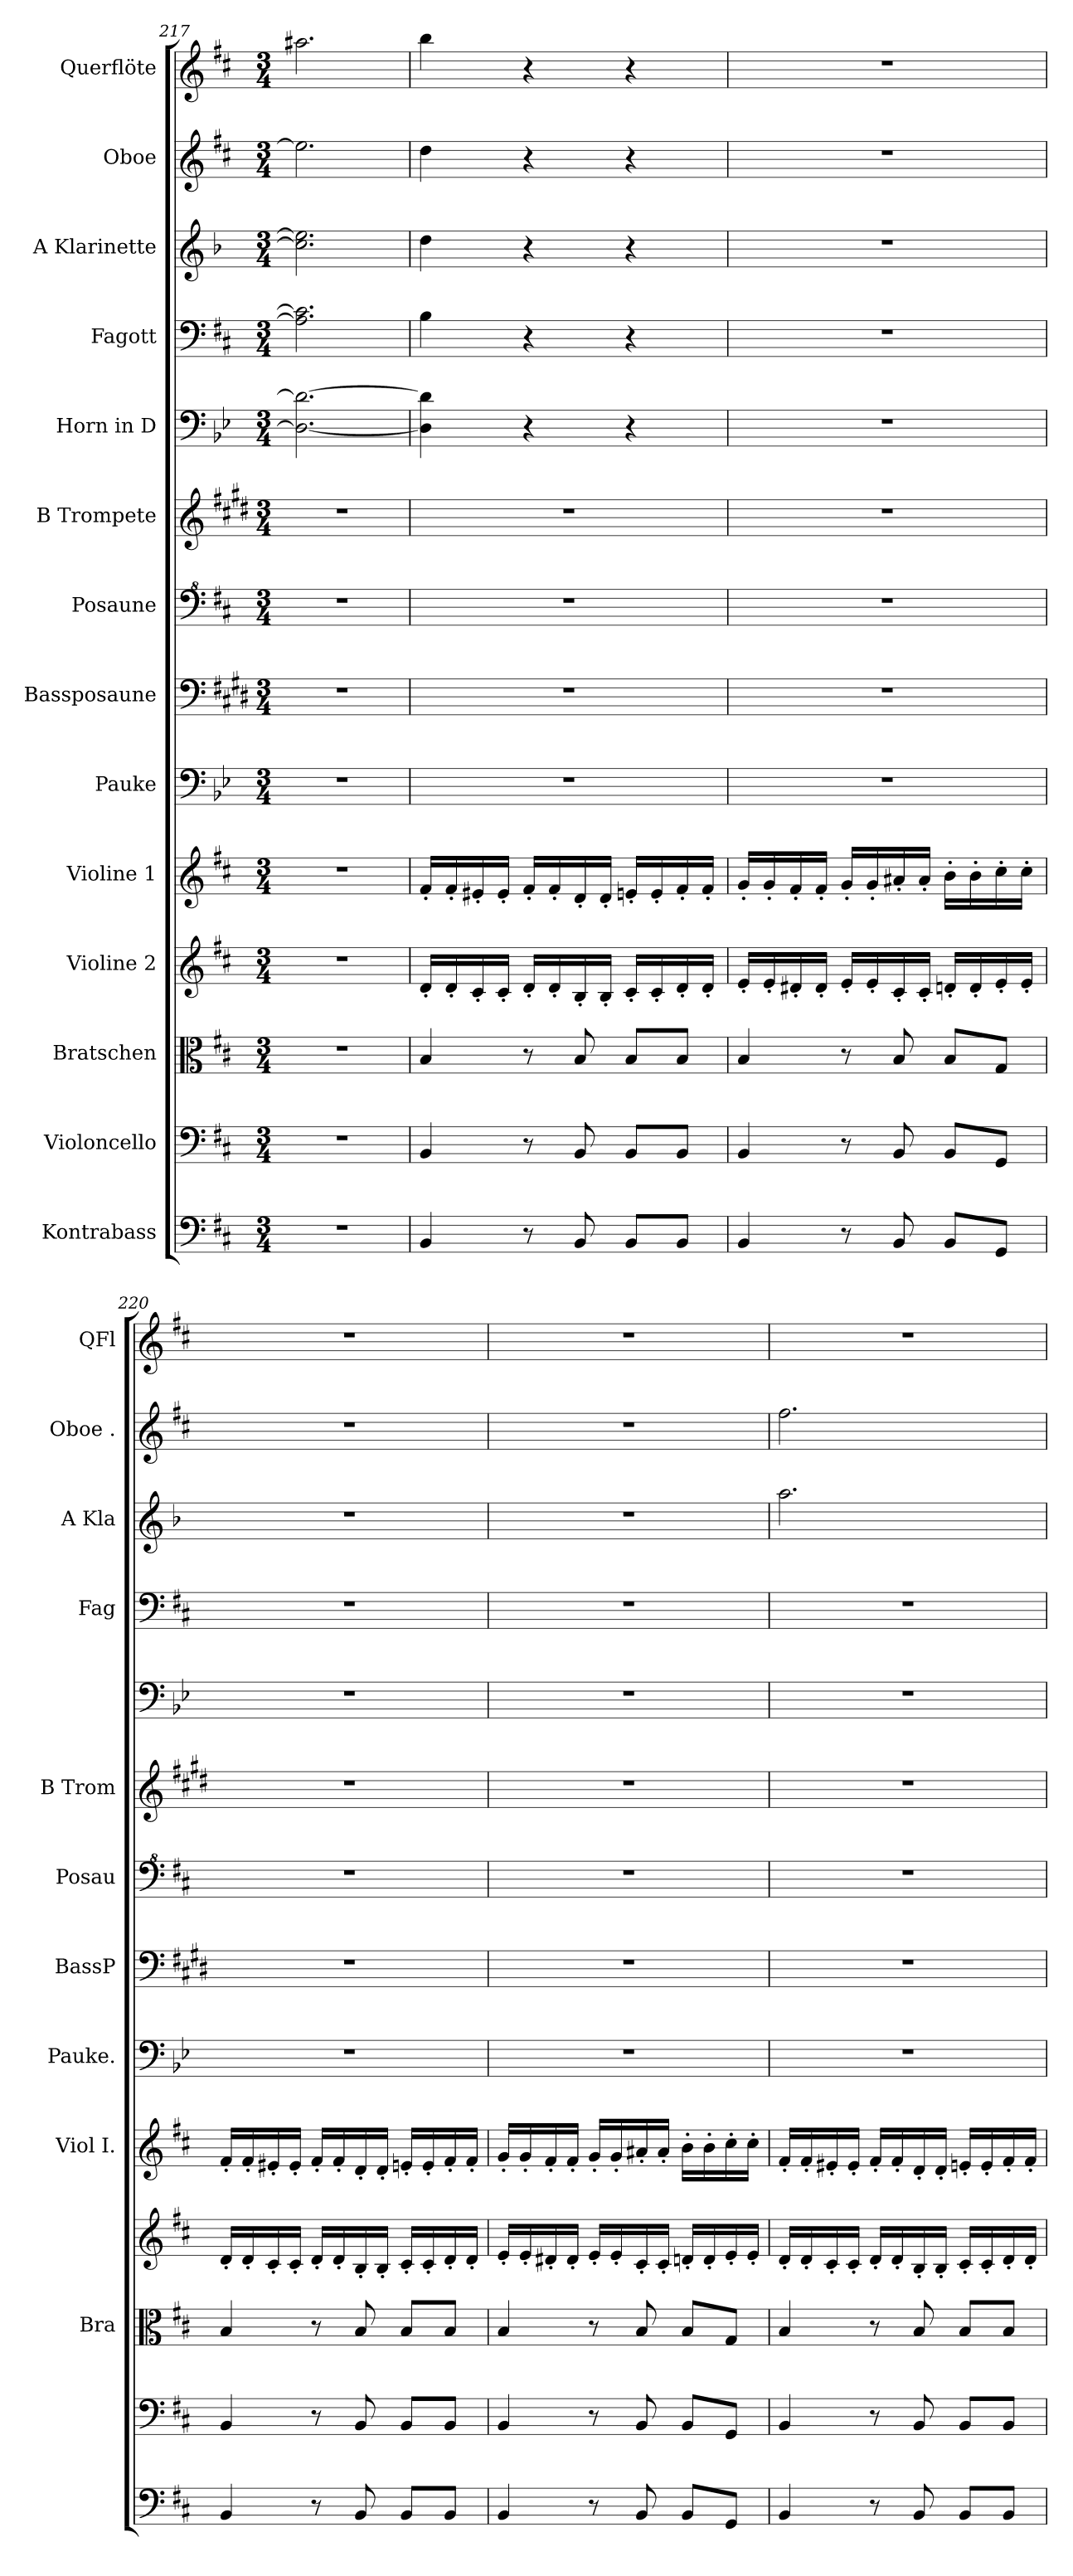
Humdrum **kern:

**kern	**kern	**kern	**kern	**kern	**kern	**kern	**kern	**kern	**kern	**kern	**kern	**kern	**kern
*part14	*part13	*part12	*part11	*part10	*part9	*part8	*part7	*part6	*part5	*part4	*part3	*part2	*part1
*staff14	*staff13	*staff12	*staff11	*staff10	*staff9	*staff8	*staff7	*staff6	*staff5	*staff4	*staff3	*staff2	*staff1
*I"Kontrabass	*I"Violoncello	*I"Bratschen	*I"Violine 2	*I"Violine 1	*I"Pauke	*I"Bassposaune	*I"Posaune	*I"B Trompete	*I"Horn in D	*I"Fagott	*I"A Klarinette	*I"Oboe	*I"Querflöte
*	*	*I'Bra	*	*I'Viol I.	*I'Pauke.	*I'BassP	*I'Posau	*I'B Trom	*	*I'Fag	*I'A Kla	*I'Oboe .	*I'QFl
*clefF4	*clefF4	*clefC3	*clefG2	*clefG2	*clefF4	*clefF4	*clefF^4	*clefG2	*clefF4	*clefF4	*clefG2	*clefG2	*clefG2
*ITrd7c12	*	*	*	*	*ITrd-2c-4	*ITrd1c2	*	*ITrd1c2	*ITrd-2c-4	*	*ITrd2c3	*	*
*k[f#c#]	*k[f#c#]	*k[f#c#]	*k[f#c#]	*k[f#c#]	*k[f#c#]	*k[f#c#]	*k[f#c#]	*k[f#c#]	*k[f#c#]	*k[f#c#]	*k[f#c#]	*k[f#c#]	*k[f#c#]
*M3/4	*M3/4	*M3/4	*M3/4	*M3/4	*M3/4	*M3/4	*M3/4	*M3/4	*M3/4	*M3/4	*M3/4	*M3/4	*M3/4
=217	=217	=217	=217	=217	=217	=217	=217	=217	=217	=217	=217	=217	=217
2.r	2.r	2.r	2.r	2.r	2.r	2.r	2.r	2.r	2.F#\_ 2.f#\_	2.A#\] 2.c#\]	2.a#\] 2.cc#\]	2.ee\]	2.aa#X\
=218	=218	=218	=218	=218	=218	=218	=218	=218	=218	=218	=218	=218	=218
4BBB/	4BB/	4B/	16d'/LL	16f#'/LL	2.r	2.r	2.r	2.r	4F#\] 4f#\]	4B\	4b\	4dd\	4bb\
.	.	.	16d'/	16f#'/	.	.	.	.	.	.	.	.	.
.	.	.	16c#'/	16e#X'/	.	.	.	.	.	.	.	.	.
.	.	.	16c#'/JJ	16e#'/JJ	.	.	.	.	.	.	.	.	.
8r	8r	8r	16d'/LL	16f#'/LL	.	.	.	.	4r	4r	4r	4r	4r
.	.	.	16d'/	16f#'/	.	.	.	.	.	.	.	.	.
8BBB/	8BB/	8B/	16B'/	16d'/	.	.	.	.	.	.	.	.	.
.	.	.	16B'/JJ	16d'/JJ	.	.	.	.	.	.	.	.	.
8BBB/L	8BB/L	8B/L	16c#'/LL	16en'/LL	.	.	.	.	4r	4r	4r	4r	4r
.	.	.	16c#'/	16e'/	.	.	.	.	.	.	.	.	.
8BBB/J	8BB/J	8B/J	16d'/	16f#'/	.	.	.	.	.	.	.	.	.
.	.	.	16d'/JJ	16f#'/JJ	.	.	.	.	.	.	.	.	.
!!LO:PB:g=z
=219	=219	=219	=219	=219	=219	=219	=219	=219	=219	=219	=219	=219	=219
4BBB/	4BB/	4B/	16e'/LL	16g'/LL	2.r	2.r	2.r	2.r	2.r	2.r	2.r	2.r	2.r
.	.	.	16e'/	16g'/	.	.	.	.	.	.	.	.	.
.	.	.	16d#X'/	16f#'/	.	.	.	.	.	.	.	.	.
.	.	.	16d#'/JJ	16f#'/JJ	.	.	.	.	.	.	.	.	.
8r	8r	8r	16e'/LL	16g'/LL	.	.	.	.	.	.	.	.	.
.	.	.	16e'/	16g'/	.	.	.	.	.	.	.	.	.
8BBB/	8BB/	8B/	16c#'/	16a#X'/	.	.	.	.	.	.	.	.	.
.	.	.	16c#'/JJ	16a#'/JJ	.	.	.	.	.	.	.	.	.
8BBB/L	8BB/L	8B/L	16dn'/LL	16b'\LL	.	.	.	.	.	.	.	.	.
.	.	.	16d'/	16b'\	.	.	.	.	.	.	.	.	.
8GGG/J	8GG/J	8G/J	16e'/	16cc#'\	.	.	.	.	.	.	.	.	.
.	.	.	16e'/JJ	16cc#'\JJ	.	.	.	.	.	.	.	.	.
=220	=220	=220	=220	=220	=220	=220	=220	=220	=220	=220	=220	=220	=220
4BBB/	4BB/	4B/	16d'/LL	16f#'/LL	2.r	2.r	2.r	2.r	2.r	2.r	2.r	2.r	2.r
.	.	.	16d'/	16f#'/	.	.	.	.	.	.	.	.	.
.	.	.	16c#'/	16e#X'/	.	.	.	.	.	.	.	.	.
.	.	.	16c#'/JJ	16e#'/JJ	.	.	.	.	.	.	.	.	.
8r	8r	8r	16d'/LL	16f#'/LL	.	.	.	.	.	.	.	.	.
.	.	.	16d'/	16f#'/	.	.	.	.	.	.	.	.	.
8BBB/	8BB/	8B/	16B'/	16d'/	.	.	.	.	.	.	.	.	.
.	.	.	16B'/JJ	16d'/JJ	.	.	.	.	.	.	.	.	.
8BBB/L	8BB/L	8B/L	16c#'/LL	16en'/LL	.	.	.	.	.	.	.	.	.
.	.	.	16c#'/	16e'/	.	.	.	.	.	.	.	.	.
8BBB/J	8BB/J	8B/J	16d'/	16f#'/	.	.	.	.	.	.	.	.	.
.	.	.	16d'/JJ	16f#'/JJ	.	.	.	.	.	.	.	.	.
=221	=221	=221	=221	=221	=221	=221	=221	=221	=221	=221	=221	=221	=221
4BBB/	4BB/	4B/	16e'/LL	16g'/LL	2.r	2.r	2.r	2.r	2.r	2.r	2.r	2.r	2.r
.	.	.	16e'/	16g'/	.	.	.	.	.	.	.	.	.
.	.	.	16d#X'/	16f#'/	.	.	.	.	.	.	.	.	.
.	.	.	16d#'/JJ	16f#'/JJ	.	.	.	.	.	.	.	.	.
8r	8r	8r	16e'/LL	16g'/LL	.	.	.	.	.	.	.	.	.
.	.	.	16e'/	16g'/	.	.	.	.	.	.	.	.	.
8BBB/	8BB/	8B/	16c#'/	16a#X'/	.	.	.	.	.	.	.	.	.
.	.	.	16c#'/JJ	16a#'/JJ	.	.	.	.	.	.	.	.	.
8BBB/L	8BB/L	8B/L	16dn'/LL	16b'\LL	.	.	.	.	.	.	.	.	.
.	.	.	16d'/	16b'\	.	.	.	.	.	.	.	.	.
8GGG/J	8GG/J	8G/J	16e'/	16cc#'\	.	.	.	.	.	.	.	.	.
.	.	.	16e'/JJ	16cc#'\JJ	.	.	.	.	.	.	.	.	.
!!LO:PB:g=z
=222	=222	=222	=222	=222	=222	=222	=222	=222	=222	=222	=222	=222	=222
4BBB/	4BB/	4B/	16d'/LL	16f#'/LL	2.r	2.r	2.r	2.r	2.r	2.r	2.ff#\	2.ff#\	2.r
.	.	.	16d'/	16f#'/	.	.	.	.	.	.	.	.	.
.	.	.	16c#'/	16e#X'/	.	.	.	.	.	.	.	.	.
.	.	.	16c#'/JJ	16e#'/JJ	.	.	.	.	.	.	.	.	.
8r	8r	8r	16d'/LL	16f#'/LL	.	.	.	.	.	.	.	.	.
.	.	.	16d'/	16f#'/	.	.	.	.	.	.	.	.	.
8BBB/	8BB/	8B/	16B'/	16d'/	.	.	.	.	.	.	.	.	.
.	.	.	16B'/JJ	16d'/JJ	.	.	.	.	.	.	.	.	.
8BBB/L	8BB/L	8B/L	16c#'/LL	16en'/LL	.	.	.	.	.	.	.	.	.
.	.	.	16c#'/	16e'/	.	.	.	.	.	.	.	.	.
8BBB/J	8BB/J	8B/J	16d'/	16f#'/	.	.	.	.	.	.	.	.	.
.	.	.	16d'/JJ	16f#'/JJ	.	.	.	.	.	.	.	.	.
=	=	=	=	=	=	=	=	=	=	=	=	=	=
*-	*-	*-	*-	*-	*-	*-	*-	*-	*-	*-	*-	*-	*-
